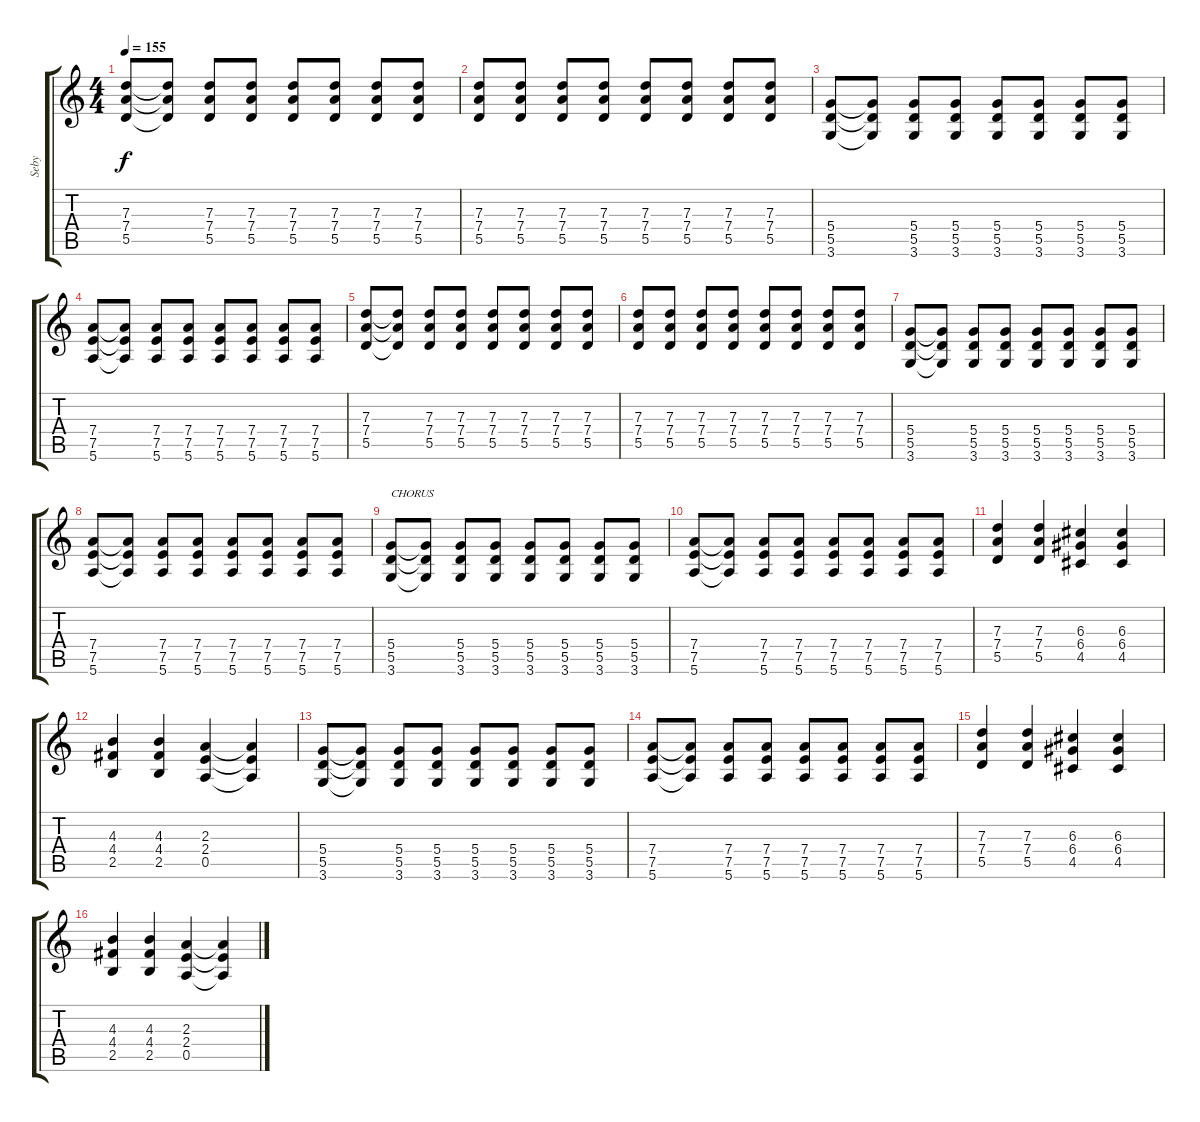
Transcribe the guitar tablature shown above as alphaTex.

\track ("Seby" "Seby") {instrument distortionguitar}
\staff {score tabs}
\tuning (E4 B3 G3 D3 A2 E2) {hide}
\ts (4 4)
\tempo 155
\clef g2
\ks c
(7.3 7.4 5.5).8{dy f} (7.3{t} 7.4{t} 5.5{t}).8 (7.3 7.4 5.5).8 (7.3 7.4 5.5).8 (7.3 7.4 5.5).8 (7.3 7.4 5.5).8 (7.3 7.4 5.5).8 (7.3 7.4 5.5).8 |
(7.3 7.4 5.5).8 (7.3 7.4 5.5).8 (7.3 7.4 5.5).8 (7.3 7.4 5.5).8 (7.3 7.4 5.5).8 (7.3 7.4 5.5).8 (7.3 7.4 5.5).8 (7.3 7.4 5.5).8 |
(5.4 5.5 3.6).8 (5.4{t} 5.5{t} 3.6{t}).8 (5.4 5.5 3.6).8 (5.4 5.5 3.6).8 (5.4 5.5 3.6).8 (5.4 5.5 3.6).8 (5.4 5.5 3.6).8 (5.4 5.5 3.6).8 |
(7.4 7.5 5.6).8 (7.4{t} 7.5{t} 5.6{t}).8 (7.4 7.5 5.6).8 (7.4 7.5 5.6).8 (7.4 7.5 5.6).8 (7.4 7.5 5.6).8 (7.4 7.5 5.6).8 (7.4 7.5 5.6).8 |
(7.3 7.4 5.5).8 (7.3{t} 7.4{t} 5.5{t}).8 (7.3 7.4 5.5).8 (7.3 7.4 5.5).8 (7.3 7.4 5.5).8 (7.3 7.4 5.5).8 (7.3 7.4 5.5).8 (7.3 7.4 5.5).8 |
(7.3 7.4 5.5).8 (7.3 7.4 5.5).8 (7.3 7.4 5.5).8 (7.3 7.4 5.5).8 (7.3 7.4 5.5).8 (7.3 7.4 5.5).8 (7.3 7.4 5.5).8 (7.3 7.4 5.5).8 |
(5.4 5.5 3.6).8 (5.4{t} 5.5{t} 3.6{t}).8 (5.4 5.5 3.6).8 (5.4 5.5 3.6).8 (5.4 5.5 3.6).8 (5.4 5.5 3.6).8 (5.4 5.5 3.6).8 (5.4 5.5 3.6).8 |
(7.4 7.5 5.6).8 (7.4{t} 7.5{t} 5.6{t}).8 (7.4 7.5 5.6).8 (7.4 7.5 5.6).8 (7.4 7.5 5.6).8 (7.4 7.5 5.6).8 (7.4 7.5 5.6).8 (7.4 7.5 5.6).8 |
(5.4 5.5 3.6).8{txt "CHORUS"} (5.4{t} 5.5{t} 3.6{t}).8 (5.4 5.5 3.6).8 (5.4 5.5 3.6).8 (5.4 5.5 3.6).8 (5.4 5.5 3.6).8 (5.4 5.5 3.6).8 (5.4 5.5 3.6).8 |
(7.4 7.5 5.6).8 (7.4{t} 7.5{t} 5.6{t}).8 (7.4 7.5 5.6).8 (7.4 7.5 5.6).8 (7.4 7.5 5.6).8 (7.4 7.5 5.6).8 (7.4 7.5 5.6).8 (7.4 7.5 5.6).8 |
(7.3 7.4 5.5).4 (7.3 7.4 5.5).4 (6.3 6.4 4.5).4 (6.3 6.4 4.5).4 |
(4.3 4.4 2.5).4 (4.3 4.4 2.5).4 (2.3 2.4 0.5).4 (2.3{t} 2.4{t} 0.5{t}).4 |
(5.4 5.5 3.6).8 (5.4{t} 5.5{t} 3.6{t}).8 (5.4 5.5 3.6).8 (5.4 5.5 3.6).8 (5.4 5.5 3.6).8 (5.4 5.5 3.6).8 (5.4 5.5 3.6).8 (5.4 5.5 3.6).8 |
(7.4 7.5 5.6).8 (7.4{t} 7.5{t} 5.6{t}).8 (7.4 7.5 5.6).8 (7.4 7.5 5.6).8 (7.4 7.5 5.6).8 (7.4 7.5 5.6).8 (7.4 7.5 5.6).8 (7.4 7.5 5.6).8 |
(7.3 7.4 5.5).4 (7.3 7.4 5.5).4 (6.3 6.4 4.5).4 (6.3 6.4 4.5).4 |
(4.3 4.4 2.5).4 (4.3 4.4 2.5).4 (2.3 2.4 0.5).4 (2.3{t} 2.4{t} 0.5{t}).4
